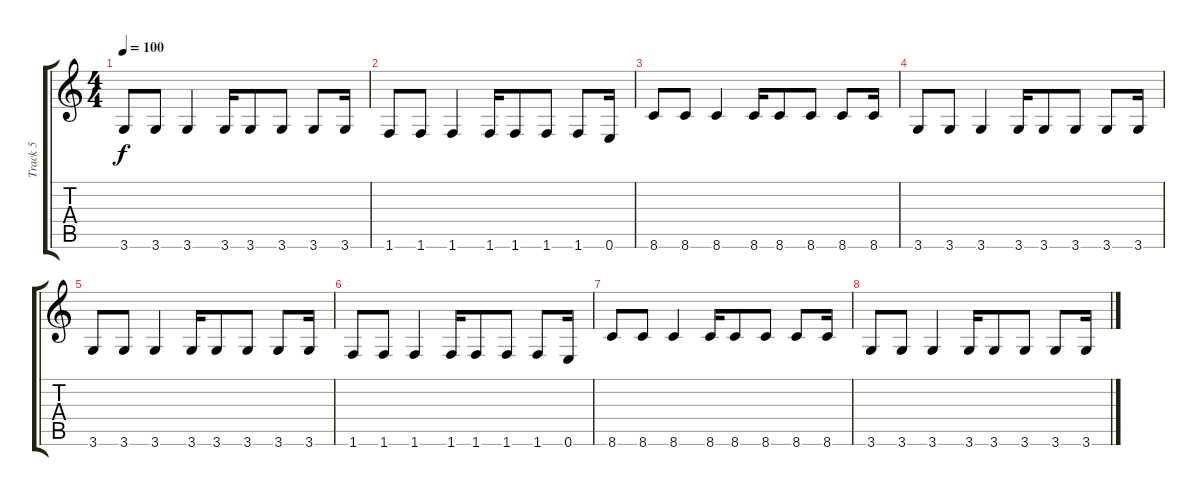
\track ("Track 5" "Track 5") {instrument electricbassfinger}
\staff {score tabs}
\tuning (E4 B3 G3 D3 A2 E2) {hide}
\ts (4 4)
\tempo 100
\clef g2
\ks c
3.6.8{dy f} 3.6.8 3.6.4 3.6.16 3.6.8 3.6.8 3.6.8 3.6.16 |
1.6.8 1.6.8 1.6.4 1.6.16 1.6.8 1.6.8 1.6.8 0.6.16 |
8.6.8 8.6.8 8.6.4 8.6.16 8.6.8 8.6.8 8.6.8 8.6.16 |
3.6.8 3.6.8 3.6.4 3.6.16 3.6.8 3.6.8 3.6.8 3.6.16 |
3.6.8 3.6.8 3.6.4 3.6.16 3.6.8 3.6.8 3.6.8 3.6.16 |
1.6.8 1.6.8 1.6.4 1.6.16 1.6.8 1.6.8 1.6.8 0.6.16 |
8.6.8 8.6.8 8.6.4 8.6.16 8.6.8 8.6.8 8.6.8 8.6.16 |
3.6.8 3.6.8 3.6.4 3.6.16 3.6.8 3.6.8 3.6.8 3.6.16
